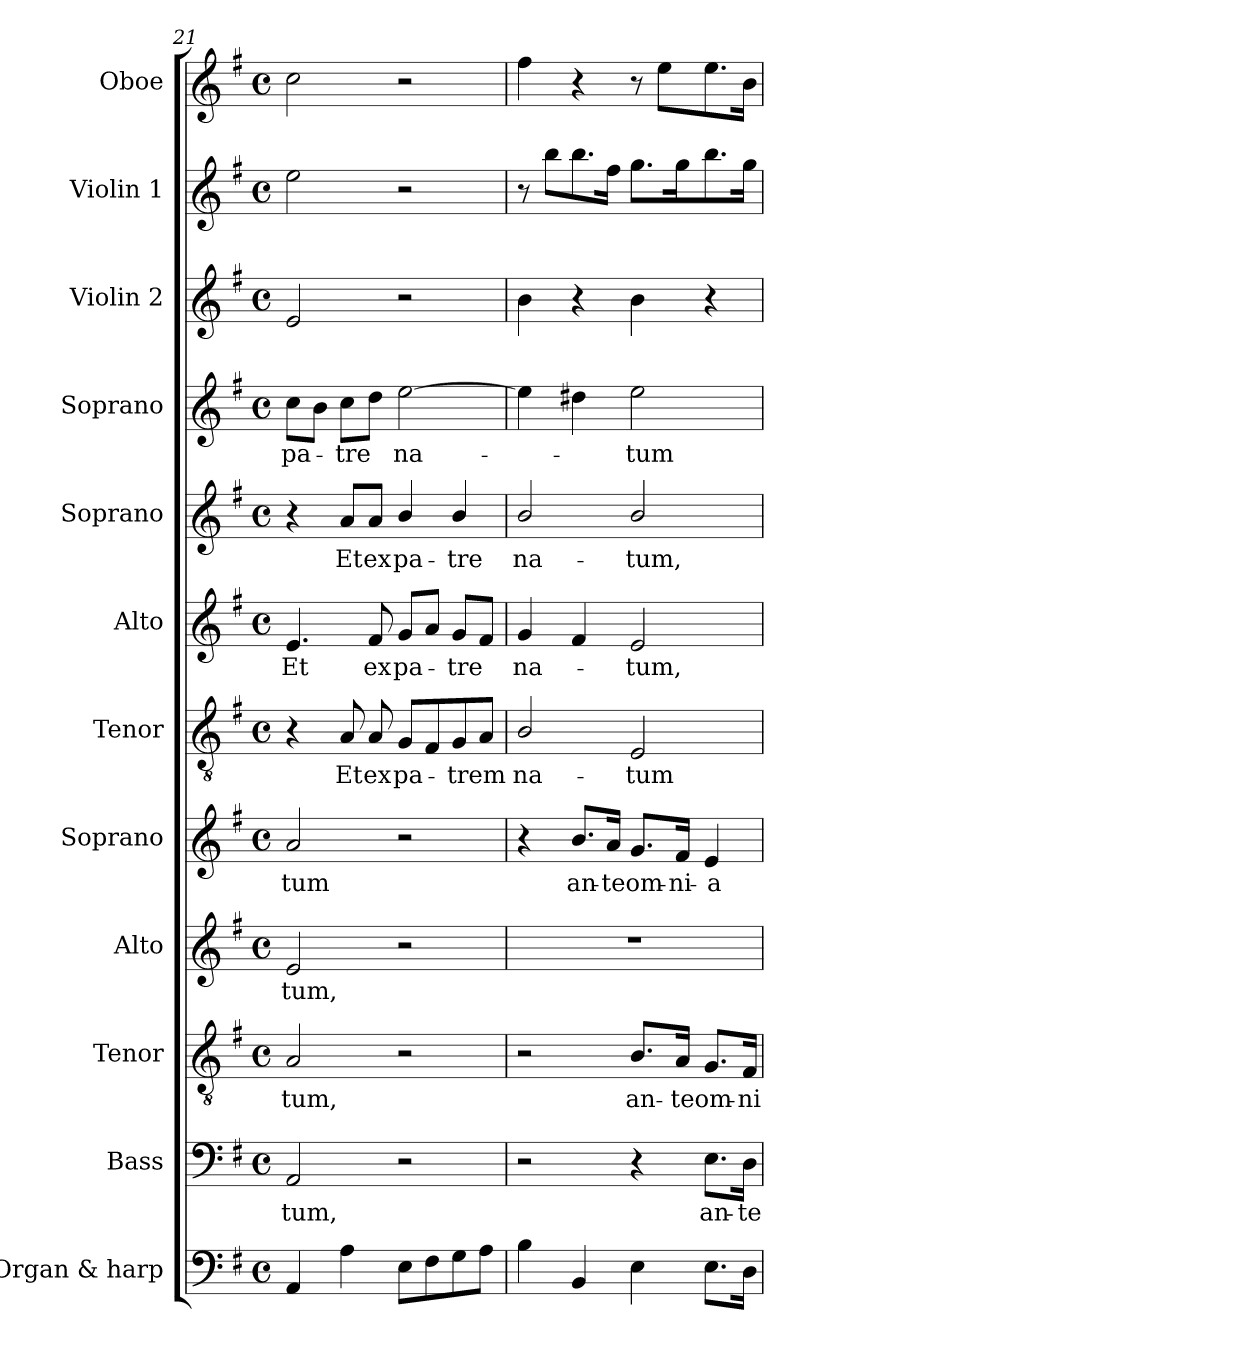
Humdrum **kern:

**kern	**kern	**text	**kern	**text	**kern	**text	**kern	**text	**kern	**text	**kern	**text	**kern	**text	**kern	**text	**kern	**kern	**kern
*part12	*part11	*part11	*part10	*part10	*part9	*part9	*part8	*part8	*part7	*part7	*part6	*part6	*part5	*part5	*part4	*part4	*part3	*part2	*part1
*staff12	*staff11	*staff11	*staff10	*staff10	*staff9	*staff9	*staff8	*staff8	*staff7	*staff7	*staff6	*staff6	*staff5	*staff5	*staff4	*staff4	*staff3	*staff2	*staff1
*I"Organ & harp	*I"Bass	*	*I"Tenor	*	*I"Alto	*	*I"Soprano	*	*I"Tenor	*	*I"Alto	*	*I"Soprano	*	*I"Soprano	*	*I"Violin 2	*I"Violin 1	*I"Oboe
*I'Org. & harp	*I'B.	*	*I'T.	*	*I'A.	*	*I'S.	*	*I'T.	*	*I'A.	*	*I'S.	*	*I'S.	*	*I'Vln. 2	*I'Vln. 1	*I'Ob.
*clefF4	*clefF4	*	*clefGv2	*	*clefG2	*	*clefG2	*	*clefGv2	*	*clefG2	*	*clefG2	*	*clefG2	*	*clefG2	*clefG2	*clefG2
*	*	*	*ITrd7c12	*	*	*	*	*	*ITrd7c12	*	*	*	*	*	*	*	*	*	*
*k[f#]	*k[f#]	*	*k[f#]	*	*k[f#]	*	*k[f#]	*	*k[f#]	*	*k[f#]	*	*k[f#]	*	*k[f#]	*	*k[f#]	*k[f#]	*k[f#]
*G:	*G:	*	*G:	*	*G:	*	*G:	*	*G:	*	*G:	*	*G:	*	*G:	*	*G:	*G:	*G:
*M4/4	*M4/4	*	*M4/4	*	*M4/4	*	*M4/4	*	*M4/4	*	*M4/4	*	*M4/4	*	*M4/4	*	*M4/4	*M4/4	*M4/4
*met(c)	*met(c)	*	*met(c)	*	*met(c)	*	*met(c)	*	*met(c)	*	*met(c)	*	*met(c)	*	*met(c)	*	*met(c)	*met(c)	*met(c)
=21	=21	=21	=21	=21	=21	=21	=21	=21	=21	=21	=21	=21	=21	=21	=21	=21	=21	=21	=21
!	!	!LO:LY:b:color=#000000	!	!	!	!	!	!	!	!	!	!	!	!	!	!	!	!	!
!	!	!	!	!LO:LY:b:color=#000000	!	!	!	!	!	!	!	!	!	!	!	!	!	!	!
!	!	!	!	!	!	!LO:LY:b:color=#000000	!	!	!	!	!	!	!	!	!	!	!	!	!
!	!	!	!	!	!	!	!	!LO:LY:b:color=#000000	!	!	!	!	!	!	!	!	!	!	!
!	!	!	!	!	!	!	!	!	!	!	!	!LO:LY:b:color=#000000	!	!	!	!	!	!	!
!	!	!	!	!	!	!	!	!	!	!	!	!	!	!	!	!LO:LY:b:color=#000000	!	!	!
4AAi/	2AAi/	-tum,	2AAi/	-tum,	2ei/	-tum,	2ai/	-tum	4r	.	4.ei/	Et	4r	.	8cci\L	pa-	2ei/	2eei\	2cci\
.	.	.	.	.	.	.	.	.	.	.	.	.	.	.	8bi\J	.	.	.	.
!	!	!	!	!	!	!	!	!	!	!LO:LY:b:color=#000000	!	!	!	!	!	!	!	!	!
!	!	!	!	!	!	!	!	!	!	!	!	!	!	!LO:LY:b:color=#000000	!	!	!	!	!
!	!	!	!	!	!	!	!	!	!	!	!	!	!	!	!	!LO:LY:b:color=#000000	!	!	!
4Ai\	.	.	.	.	.	.	.	.	8AAi/	Et	.	.	8ai/L	Et	8cci\L	-tre	.	.	.
!	!	!	!	!	!	!	!	!	!	!LO:LY:b:color=#000000	!	!	!	!	!	!	!	!	!
!	!	!	!	!	!	!	!	!	!	!	!	!LO:LY:b:color=#000000	!	!	!	!	!	!	!
!	!	!	!	!	!	!	!	!	!	!	!	!	!	!LO:LY:b:color=#000000	!	!	!	!	!
.	.	.	.	.	.	.	.	.	8AAi/	ex	8f#i/	ex	8ai/J	ex	8ddi\J	.	.	.	.
!	!	!	!	!	!	!	!	!	!	!LO:LY:b:color=#000000	!	!	!	!	!	!	!	!	!
!	!	!	!	!	!	!	!	!	!	!	!	!LO:LY:b:color=#000000	!	!	!	!	!	!	!
!	!	!	!	!	!	!	!	!	!	!	!	!	!	!LO:LY:b:color=#000000	!	!	!	!	!
!	!	!	!	!	!	!	!	!	!	!	!	!	!	!	!	!LO:LY:b:color=#000000	!	!	!
8Ei\L	2r	.	2r	.	2r	.	2r	.	8GGi/L	pa-	8gi/L	pa-	4bi/	pa-	[2eei\	na-	2r	2r	2r
8F#i\	.	.	.	.	.	.	.	.	8FF#i/	.	8ai/J	.	.	.	.	.	.	.	.
!	!	!	!	!	!	!	!	!	!	!LO:LY:b:color=#000000	!	!	!	!	!	!	!	!	!
!	!	!	!	!	!	!	!	!	!	!	!	!LO:LY:b:color=#000000	!	!	!	!	!	!	!
!	!	!	!	!	!	!	!	!	!	!	!	!	!	!LO:LY:b:color=#000000	!	!	!	!	!
8Gi\	.	.	.	.	.	.	.	.	8GGi/	-trem	8gi/L	-tre	4bi/	-tre	.	.	.	.	.
8Ai\J	.	.	.	.	.	.	.	.	8AAi/J	.	8f#i/J	.	.	.	.	.	.	.	.
=22	=22	=22	=22	=22	=22	=22	=22	=22	=22	=22	=22	=22	=22	=22	=22	=22	=22	=22	=22
!	!	!	!	!	!	!	!	!	!	!LO:LY:b:color=#000000	!	!	!	!	!	!	!	!	!
!	!	!	!	!	!	!	!	!	!	!	!	!LO:LY:b:color=#000000	!	!	!	!	!	!	!
!	!	!	!	!	!	!	!	!	!	!	!	!	!	!LO:LY:b:color=#000000	!	!	!	!	!
4Bi\	2r	.	2r	.	1r	.	4r	.	2BBi/	na-	4gi/	na-	2bi/	na-	4eei\]	.	4bi\	8r	4ff#i\
.	.	.	.	.	.	.	.	.	.	.	.	.	.	.	.	.	.	8bbi\L	.
!	!	!	!	!	!	!	!	!LO:LY:b:color=#000000	!	!	!	!	!	!	!	!	!	!	!
4BBi/	.	.	.	.	.	.	8.bi/L	an-	.	.	4f#i/	.	.	.	4dd#Xi\	.	4r	8.bbi\	4r
!	!	!	!	!	!	!	!	!LO:LY:b:color=#000000	!	!	!	!	!	!	!	!	!	!	!
.	.	.	.	.	.	.	16ai/Jk	-te	.	.	.	.	.	.	.	.	.	16ff#i\Jk	.
!	!	!	!	!LO:LY:b:color=#000000	!	!	!	!	!	!	!	!	!	!	!	!	!	!	!
!	!	!	!	!	!	!	!	!LO:LY:b:color=#000000	!	!	!	!	!	!	!	!	!	!	!
!	!	!	!	!	!	!	!	!	!	!LO:LY:b:color=#000000	!	!	!	!	!	!	!	!	!
!	!	!	!	!	!	!	!	!	!	!	!	!LO:LY:b:color=#000000	!	!	!	!	!	!	!
!	!	!	!	!	!	!	!	!	!	!	!	!	!	!LO:LY:b:color=#000000	!	!	!	!	!
!	!	!	!	!	!	!	!	!	!	!	!	!	!	!	!	!LO:LY:b:color=#000000	!	!	!
4Ei\	4r	.	8.BBi/L	an-	.	.	8.gi/L	om-	2EEi/	-tum	2ei/	-tum,	2bi/	-tum,	2eei\	-tum	4bi\	8.ggi\L	8r
.	.	.	.	.	.	.	.	.	.	.	.	.	.	.	.	.	.	.	8eei\L
!	!	!	!	!LO:LY:b:color=#000000	!	!	!	!	!	!	!	!	!	!	!	!	!	!	!
!	!	!	!	!	!	!	!	!LO:LY:b:color=#000000	!	!	!	!	!	!	!	!	!	!	!
.	.	.	16AAi/Jk	-te	.	.	16f#i/Jk	-ni-	.	.	.	.	.	.	.	.	.	16ggi\k	.
!	!	!LO:LY:b:color=#000000	!	!	!	!	!	!	!	!	!	!	!	!	!	!	!	!	!
!	!	!	!	!LO:LY:b:color=#000000	!	!	!	!	!	!	!	!	!	!	!	!	!	!	!
!	!	!	!	!	!	!	!	!LO:LY:b:color=#000000	!	!	!	!	!	!	!	!	!	!	!
8.Ei\L	8.Ei\L	an-	8.GGi/L	om-	.	.	4ei/	-a	.	.	.	.	.	.	.	.	4r	8.bbi\	8.eei\
!	!	!LO:LY:b:color=#000000	!	!	!	!	!	!	!	!	!	!	!	!	!	!	!	!	!
!	!	!	!	!LO:LY:b:color=#000000	!	!	!	!	!	!	!	!	!	!	!	!	!	!	!
16Di\Jk	16Di\Jk	-te	16FF#i/Jk	-ni-	.	.	.	.	.	.	.	.	.	.	.	.	.	16ggi\Jk	16bi\Jk
=	=	=	=	=	=	=	=	=	=	=	=	=	=	=	=	=	=	=	=
*-	*-	*-	*-	*-	*-	*-	*-	*-	*-	*-	*-	*-	*-	*-	*-	*-	*-	*-	*-
